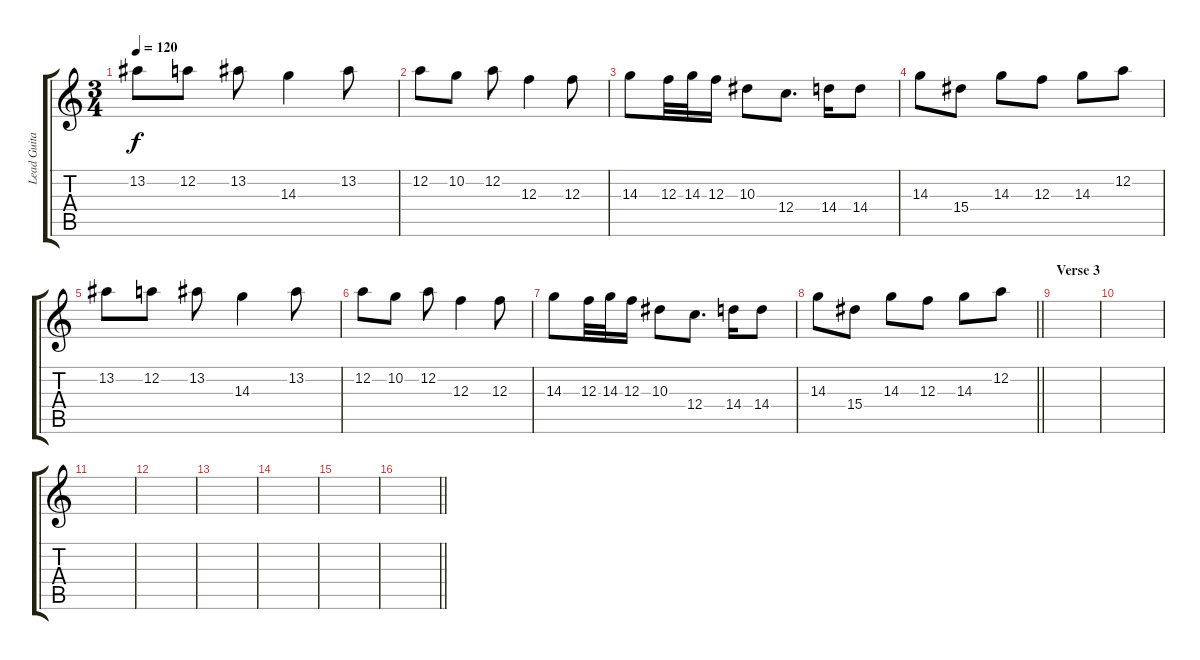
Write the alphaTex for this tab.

\track ("Lead Guitar 2" "Lead Guita") {instrument overdrivenguitar}
\staff {score tabs}
\tuning (D4 A3 F3 C3 G2 D2) {hide}
\ts (3 4)
\tempo 120
\clef g2
\ks c
13.2.8{dy f volume 10} 12.2.8 13.2.8 14.3.4 13.2.8 |
12.2.8 10.2.8 12.2.8 12.3.4 12.3.8 |
14.3.8 12.3.32 14.3.32 12.3.16 10.3.8 12.4.8{d} 14.4.16 14.4.8 |
14.3.8 15.4.8 14.3.8 12.3.8 14.3.8 12.2.8 |
13.2.8 12.2.8 13.2.8 14.3.4 13.2.8 |
12.2.8 10.2.8 12.2.8 12.3.4 12.3.8 |
14.3.8 12.3.32 14.3.32 12.3.16 10.3.8 12.4.8{d} 14.4.16 14.4.8 |
\barLineRight lightlight
14.3.8 15.4.8 14.3.8 12.3.8 14.3.8 12.2.8 |
\section ("" "Verse 3")
|
|
|
|
|
|
|
\barLineRight lightlight
